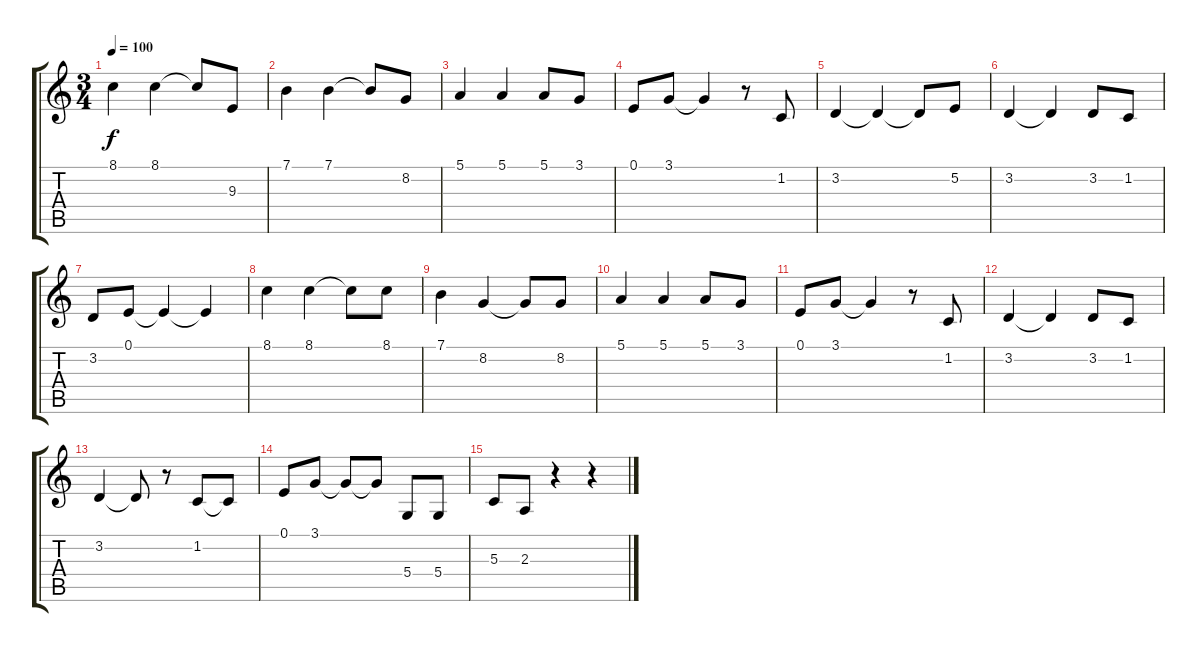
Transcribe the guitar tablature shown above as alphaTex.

\track "" {instrument electricpiano2}
\staff {score tabs}
\tuning (E4 B3 G3 D3 A2 E2) {hide}
\ts (3 4)
\tempo 100
\clef g2
\ks c
8.1.4{dy f} 8.1.4 8.1{t}.8 9.3.8 |
7.1.4 7.1.4 7.1{t}.8 8.2.8 |
5.1.4 5.1.4 5.1.8 3.1.8 |
0.1.8 3.1.8 3.1{t}.4 r.8 1.2.8 |
3.2.4 3.2{t}.4 3.2{t}.8 5.2.8 |
3.2.4 3.2{t}.4 3.2.8 1.2.8 |
3.2.8 0.1.8 0.1{t}.4 0.1{t}.4 |
8.1.4 8.1.4 8.1{t}.8 8.1.8 |
7.1.4 8.2.4 8.2{t}.8 8.2.8 |
5.1.4 5.1.4 5.1.8 3.1.8 |
0.1.8 3.1.8 3.1{t}.4 r.8 1.2.8 |
3.2.4 3.2{t}.4 3.2.8 1.2.8 |
3.2.4 3.2{t}.8 r.8 1.2.8 1.2{t}.8 |
0.1.8 3.1.8 3.1{t}.8 3.1{t}.8 5.4.8 5.4.8 |
5.3.8 2.3.8 r.4 r.4
